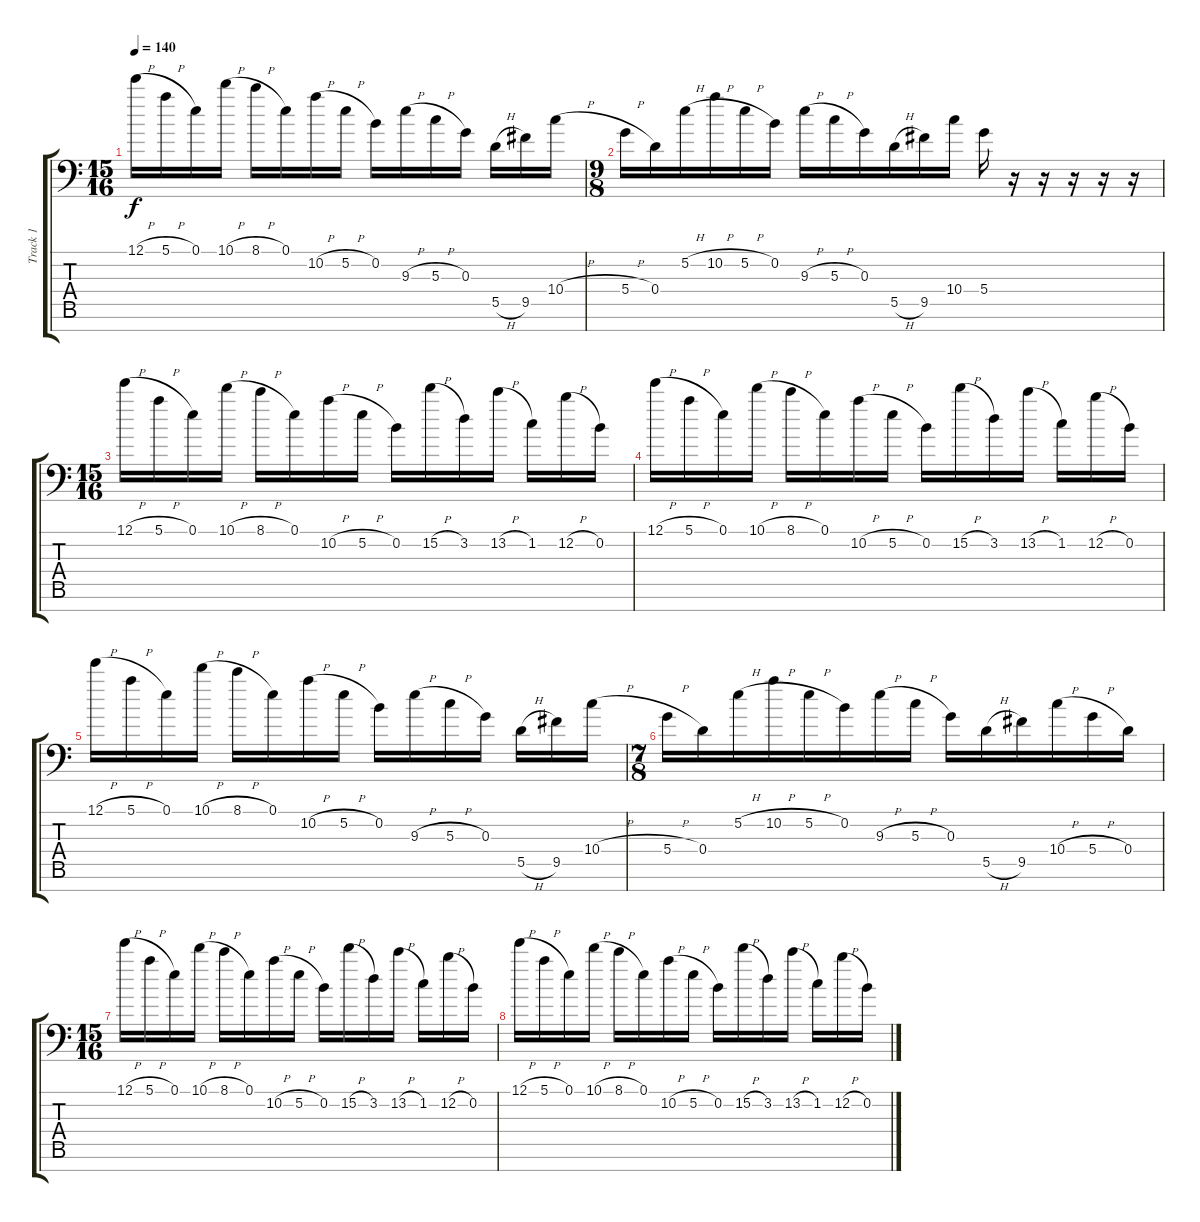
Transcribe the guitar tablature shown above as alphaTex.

\track ("Track 1" "Track 1") {instrument overdrivenguitar}
\staff {score tabs}
\tuning (E4 B3 G3 D3 A2 E2 A1) {hide}
\ts (15 16)
\tempo 140
\clef f4
\ks c
12.1{h}.16{dy f} 5.1{h}.16 0.1.16 10.1{h}.16 8.1{h}.16 0.1.16 10.2{h}.16 5.2{h}.16 0.2.16 9.3{h}.16 5.3{h}.16 0.3.16 5.5{h}.16 9.5.16 10.4{h}.16 |
\ts (9 8)
5.4{h}.16 0.4.16 5.2{h}.16 10.2{h}.16 5.2{h}.16 0.2.16 9.3{h}.16 5.3{h}.16 0.3.16 5.5{h}.16 9.5.16 10.4.16 5.4.16 r.16 r.16 r.16 r.16 r.16 |
\ts (15 16)
12.1{h}.16 5.1{h}.16 0.1.16 10.1{h}.16 8.1{h}.16 0.1.16 10.2{h}.16 5.2{h}.16 0.2.16 15.2{h}.16 3.2.16 13.2{h}.16 1.2.16 12.2{h}.16 0.2.16 |
12.1{h}.16 5.1{h}.16 0.1.16 10.1{h}.16 8.1{h}.16 0.1.16 10.2{h}.16 5.2{h}.16 0.2.16 15.2{h}.16 3.2.16 13.2{h}.16 1.2.16 12.2{h}.16 0.2.16 |
12.1{h}.16 5.1{h}.16 0.1.16 10.1{h}.16 8.1{h}.16 0.1.16 10.2{h}.16 5.2{h}.16 0.2.16 9.3{h}.16 5.3{h}.16 0.3.16 5.5{h}.16 9.5.16 10.4{h}.16 |
\ts (7 8)
5.4{h}.16 0.4.16 5.2{h}.16 10.2{h}.16 5.2{h}.16 0.2.16 9.3{h}.16 5.3{h}.16 0.3.16 5.5{h}.16 9.5.16 10.4{h}.16 5.4{h}.16 0.4.16 |
\ts (15 16)
12.1{h}.16 5.1{h}.16 0.1.16 10.1{h}.16 8.1{h}.16 0.1.16 10.2{h}.16 5.2{h}.16 0.2.16 15.2{h}.16 3.2.16 13.2{h}.16 1.2.16 12.2{h}.16 0.2.16 |
12.1{h}.16 5.1{h}.16 0.1.16 10.1{h}.16 8.1{h}.16 0.1.16 10.2{h}.16 5.2{h}.16 0.2.16 15.2{h}.16 3.2.16 13.2{h}.16 1.2.16 12.2{h}.16 0.2.16
